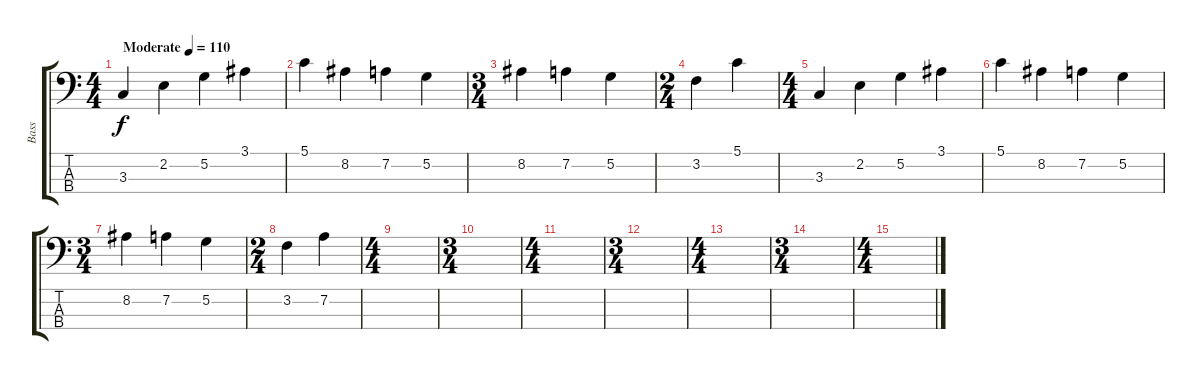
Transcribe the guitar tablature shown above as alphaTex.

\track ("Bass" "Bass") {instrument electricbassfinger}
\staff {score tabs}
\tuning (G2 D2 A1 E1) {hide}
\ts (4 4)
\tempo (110 "Moderate")
\clef f4
\ks c
3.3.4{dy f instrument electricbassfinger} 2.2.4 5.2.4 3.1.4 |
5.1.4 8.2.4 7.2.4 5.2.4 |
\ts (3 4)
8.2.4 7.2.4 5.2.4 |
\ts (2 4)
3.2.4 5.1.4 |
\ts (4 4)
3.3.4 2.2.4 5.2.4 3.1.4 |
5.1.4 8.2.4 7.2.4 5.2.4 |
\ts (3 4)
8.2.4 7.2.4 5.2.4 |
\ts (2 4)
3.2.4 7.2.4 |
\ts (4 4)
|
\ts (3 4)
|
\ts (4 4)
|
\ts (3 4)
|
\ts (4 4)
|
\ts (3 4)
|
\ts (4 4)
